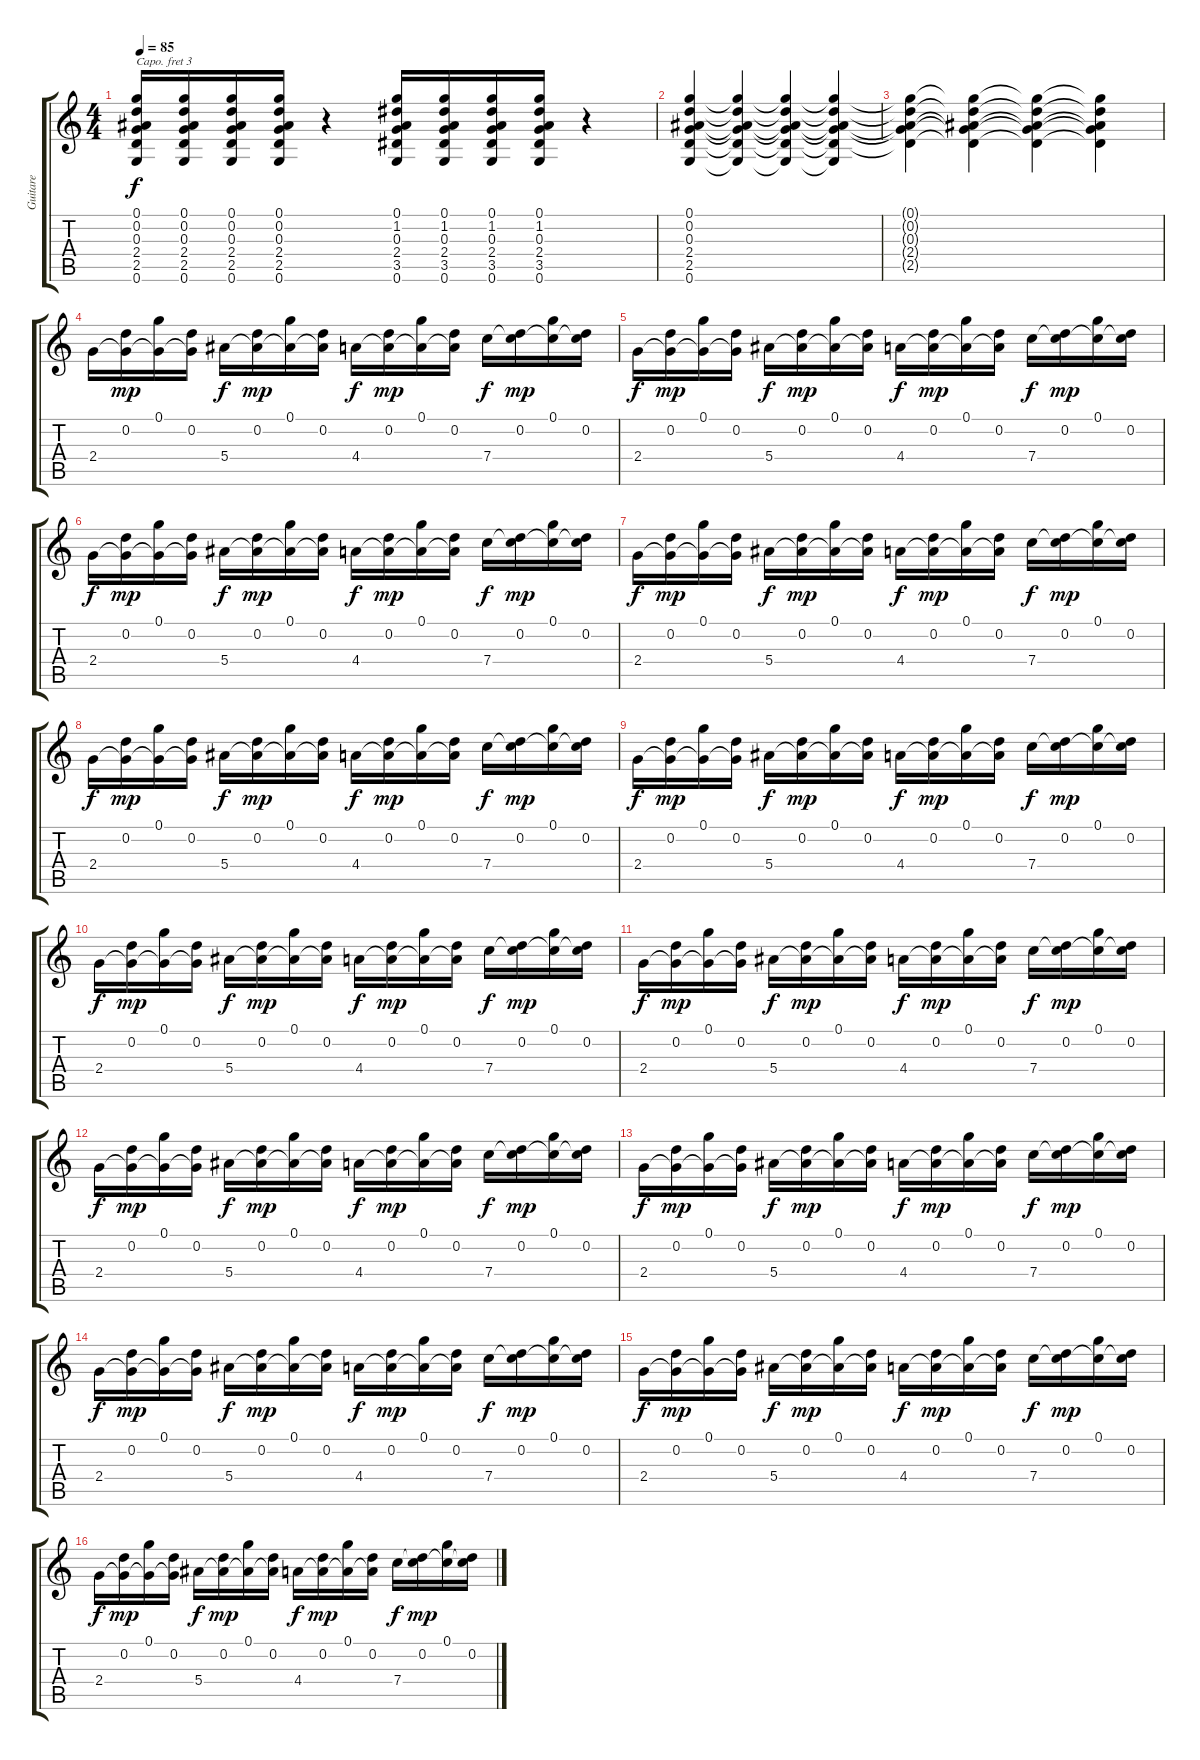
\track ("Guitare" "Guitare") {instrument acousticguitarsteel}
\staff {score tabs}
\capo 3
\tuning (E4 B3 G3 D3 A2 E2) {hide}
\ts (4 4)
\tempo 85
\clef g2
\ks c
(0.1 0.2 0.3 2.4 2.5 0.6).16{dy f} (0.1 0.2 0.3 2.4 2.5 0.6).16 (0.1 0.2 0.3 2.4 2.5 0.6).16 (0.1 0.2 0.3 2.4 2.5 0.6).16 r.4 (0.1 1.2 0.3 2.4 3.5 0.6).16 (0.1 1.2 0.3 2.4 3.5 0.6).16 (0.1 1.2 0.3 2.4 3.5 0.6).16 (0.1 1.2 0.3 2.4 3.5 0.6).16 r.4 |
(0.1 0.2 0.3 2.4 2.5 0.6).4 (0.1{t} 0.2{t} 0.3{t} 2.4{t} 2.5{t} 0.6{t}).4{volume 12} (0.1{t} 0.2{t} 0.3{t} 2.4{t} 2.5{t} 0.6{t}).4{volume 10} (0.1{t} 0.2{t} 0.3{t} 2.4{t} 2.5{t} 0.6{t}).4{volume 8} |
(0.1{t} 0.2{t} 0.3{t} 2.4{t} 2.5{t}).4{volume 7} (0.1{t} 0.2{t} 0.3{t} 2.4{t} 2.5{t}).4{volume 8} (0.1{t} 0.2{t} 0.3{t} 2.4{t} 2.5{t}).4{volume 4} (0.1{t} 0.2{t} 0.3{t} 2.4{t} 2.5{t}).4{volume 3} |
2.4.16{volume 13} (0.2 2.4{t}).16{dy mp} (0.1 2.4{t}).16 (0.2 2.4{t}).16 5.4.16{dy f} (0.2 5.4{t}).16{dy mp} (0.1 5.4{t}).16 (0.2 5.4{t}).16 4.4.16{dy f} (0.2 4.4{t}).16{dy mp} (0.1 4.4{t}).16 (0.2 4.4{t}).16 7.4.16{dy f} (0.2 7.4{t}).16{dy mp} (0.1 7.4{t}).16 (0.2 7.4{t}).16 |
2.4.16{dy f} (0.2 2.4{t}).16{dy mp} (0.1 2.4{t}).16 (0.2 2.4{t}).16 5.4.16{dy f} (0.2 5.4{t}).16{dy mp} (0.1 5.4{t}).16 (0.2 5.4{t}).16 4.4.16{dy f} (0.2 4.4{t}).16{dy mp} (0.1 4.4{t}).16 (0.2 4.4{t}).16 7.4.16{dy f} (0.2 7.4{t}).16{dy mp} (0.1 7.4{t}).16 (0.2 7.4{t}).16 |
2.4.16{dy f} (0.2 2.4{t}).16{dy mp} (0.1 2.4{t}).16 (0.2 2.4{t}).16 5.4.16{dy f} (0.2 5.4{t}).16{dy mp} (0.1 5.4{t}).16 (0.2 5.4{t}).16 4.4.16{dy f} (0.2 4.4{t}).16{dy mp} (0.1 4.4{t}).16 (0.2 4.4{t}).16 7.4.16{dy f} (0.2 7.4{t}).16{dy mp} (0.1 7.4{t}).16 (0.2 7.4{t}).16 |
2.4.16{dy f} (0.2 2.4{t}).16{dy mp} (0.1 2.4{t}).16 (0.2 2.4{t}).16 5.4.16{dy f} (0.2 5.4{t}).16{dy mp} (0.1 5.4{t}).16 (0.2 5.4{t}).16 4.4.16{dy f} (0.2 4.4{t}).16{dy mp} (0.1 4.4{t}).16 (0.2 4.4{t}).16 7.4.16{dy f} (0.2 7.4{t}).16{dy mp} (0.1 7.4{t}).16 (0.2 7.4{t}).16 |
2.4.16{dy f} (0.2 2.4{t}).16{dy mp} (0.1 2.4{t}).16 (0.2 2.4{t}).16 5.4.16{dy f} (0.2 5.4{t}).16{dy mp} (0.1 5.4{t}).16 (0.2 5.4{t}).16 4.4.16{dy f} (0.2 4.4{t}).16{dy mp} (0.1 4.4{t}).16 (0.2 4.4{t}).16 7.4.16{dy f} (0.2 7.4{t}).16{dy mp} (0.1 7.4{t}).16 (0.2 7.4{t}).16 |
2.4.16{dy f} (0.2 2.4{t}).16{dy mp} (0.1 2.4{t}).16 (0.2 2.4{t}).16 5.4.16{dy f} (0.2 5.4{t}).16{dy mp} (0.1 5.4{t}).16 (0.2 5.4{t}).16 4.4.16{dy f} (0.2 4.4{t}).16{dy mp} (0.1 4.4{t}).16 (0.2 4.4{t}).16 7.4.16{dy f} (0.2 7.4{t}).16{dy mp} (0.1 7.4{t}).16 (0.2 7.4{t}).16 |
2.4.16{dy f} (0.2 2.4{t}).16{dy mp} (0.1 2.4{t}).16 (0.2 2.4{t}).16 5.4.16{dy f} (0.2 5.4{t}).16{dy mp} (0.1 5.4{t}).16 (0.2 5.4{t}).16 4.4.16{dy f} (0.2 4.4{t}).16{dy mp} (0.1 4.4{t}).16 (0.2 4.4{t}).16 7.4.16{dy f} (0.2 7.4{t}).16{dy mp} (0.1 7.4{t}).16 (0.2 7.4{t}).16 |
2.4.16{dy f} (0.2 2.4{t}).16{dy mp} (0.1 2.4{t}).16 (0.2 2.4{t}).16 5.4.16{dy f} (0.2 5.4{t}).16{dy mp} (0.1 5.4{t}).16 (0.2 5.4{t}).16 4.4.16{dy f} (0.2 4.4{t}).16{dy mp} (0.1 4.4{t}).16 (0.2 4.4{t}).16 7.4.16{dy f} (0.2 7.4{t}).16{dy mp} (0.1 7.4{t}).16 (0.2 7.4{t}).16 |
2.4.16{dy f} (0.2 2.4{t}).16{dy mp} (0.1 2.4{t}).16 (0.2 2.4{t}).16 5.4.16{dy f} (0.2 5.4{t}).16{dy mp} (0.1 5.4{t}).16 (0.2 5.4{t}).16 4.4.16{dy f} (0.2 4.4{t}).16{dy mp} (0.1 4.4{t}).16 (0.2 4.4{t}).16 7.4.16{dy f} (0.2 7.4{t}).16{dy mp} (0.1 7.4{t}).16 (0.2 7.4{t}).16 |
2.4.16{dy f} (0.2 2.4{t}).16{dy mp} (0.1 2.4{t}).16 (0.2 2.4{t}).16 5.4.16{dy f} (0.2 5.4{t}).16{dy mp} (0.1 5.4{t}).16 (0.2 5.4{t}).16 4.4.16{dy f} (0.2 4.4{t}).16{dy mp} (0.1 4.4{t}).16 (0.2 4.4{t}).16 7.4.16{dy f} (0.2 7.4{t}).16{dy mp} (0.1 7.4{t}).16 (0.2 7.4{t}).16 |
2.4.16{dy f} (0.2 2.4{t}).16{dy mp} (0.1 2.4{t}).16 (0.2 2.4{t}).16 5.4.16{dy f} (0.2 5.4{t}).16{dy mp} (0.1 5.4{t}).16 (0.2 5.4{t}).16 4.4.16{dy f} (0.2 4.4{t}).16{dy mp} (0.1 4.4{t}).16 (0.2 4.4{t}).16 7.4.16{dy f} (0.2 7.4{t}).16{dy mp} (0.1 7.4{t}).16 (0.2 7.4{t}).16 |
2.4.16{dy f} (0.2 2.4{t}).16{dy mp} (0.1 2.4{t}).16 (0.2 2.4{t}).16 5.4.16{dy f} (0.2 5.4{t}).16{dy mp} (0.1 5.4{t}).16 (0.2 5.4{t}).16 4.4.16{dy f} (0.2 4.4{t}).16{dy mp} (0.1 4.4{t}).16 (0.2 4.4{t}).16 7.4.16{dy f} (0.2 7.4{t}).16{dy mp} (0.1 7.4{t}).16 (0.2 7.4{t}).16 |
2.4.16{dy f} (0.2 2.4{t}).16{dy mp} (0.1 2.4{t}).16 (0.2 2.4{t}).16 5.4.16{dy f} (0.2 5.4{t}).16{dy mp} (0.1 5.4{t}).16 (0.2 5.4{t}).16 4.4.16{dy f} (0.2 4.4{t}).16{dy mp} (0.1 4.4{t}).16 (0.2 4.4{t}).16 7.4.16{dy f} (0.2 7.4{t}).16{dy mp} (0.1 7.4{t}).16 (0.2 7.4{t}).16
